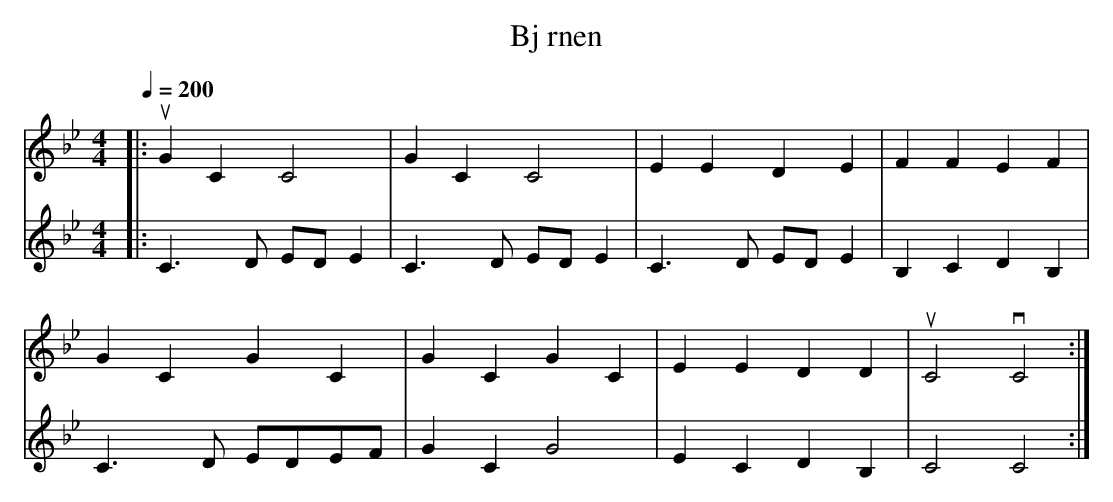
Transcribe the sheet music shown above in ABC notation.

X:1
T: Bj rnen
M: 4/4
L: 1/4
Q: 200
K: Bb
[V:1] [|: uGC C2 | GC C2 | EE DE | FF EF |
[V:2] [|: C3/2D/2 E/2D/2 E | C3/2D/2 E/2D/2 E | C3/2D/2 E/2D/2 E | B,C DB, |
[V:1] GC GC | GC GC | EE DD | uC2 vC2 :|]
[V:2] C3/2D/2 E/2D/2E/2F/2 | GC G2 | EC DB, | C2 C2 :|]
